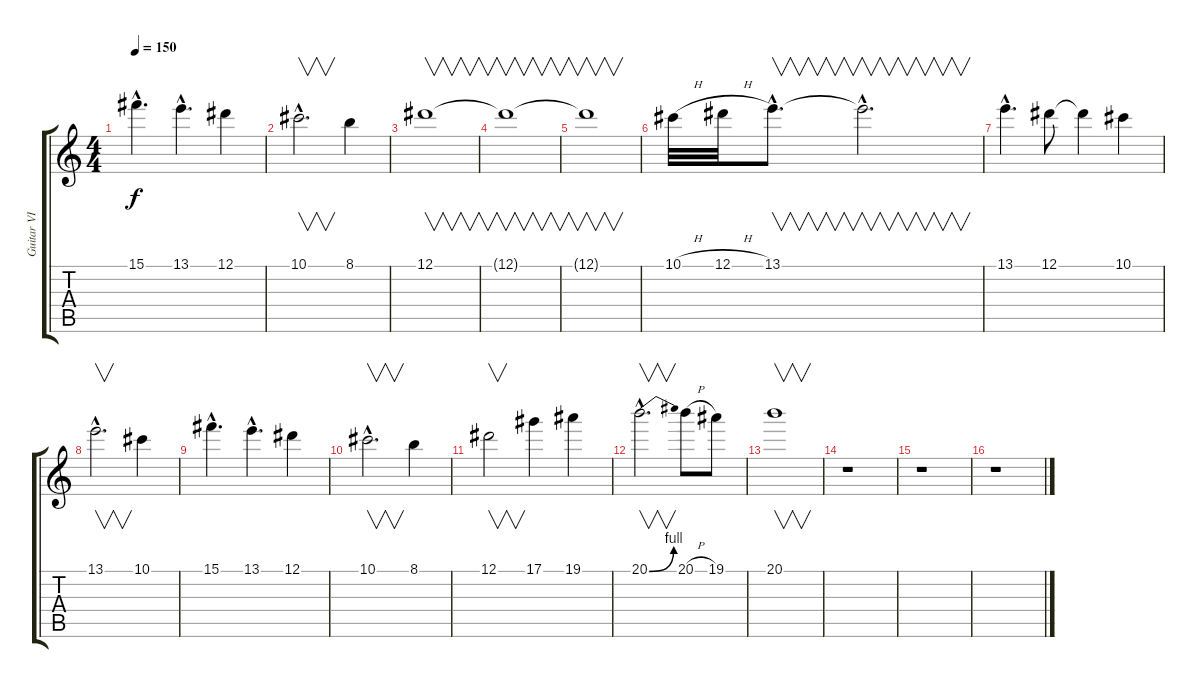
\track ("Guitar VI" "Guitar VI") {instrument distortionguitar}
\staff {score tabs}
\tuning (Eb4 Bb3 Gb3 Db3 Ab2 Eb2) {hide}
\ts (4 4)
\tempo 150
\clef g2
\ks c
15.1{hac}.4{d dy f} 13.1{hac}.4{d} 12.1.4 |
10.1{hac}.2{v d} 8.1.4 |
12.1.1{v} |
12.1{t}.1{v} |
12.1{t}.1{v} |
10.1{h}.32 12.1{h}.32 13.1{hac}.8{v d} 13.1{hac t}.2{v d} |
13.1{hac}.4{d} 12.1.8 12.1{t}.4 10.1.4 |
13.1{hac}.2{v d} 10.1.4 |
15.1{hac}.4{d} 13.1{hac}.4{d} 12.1.4 |
10.1{hac}.2{v d} 8.1.4 |
12.1.2{v} 17.1.4 19.1.4 |
20.1{be (bend 0 0 60 4) hac}.2{v d} 20.1{h}.8 19.1.8 |
20.1.1{v} |
r.1 |
r.1 |
r.1
